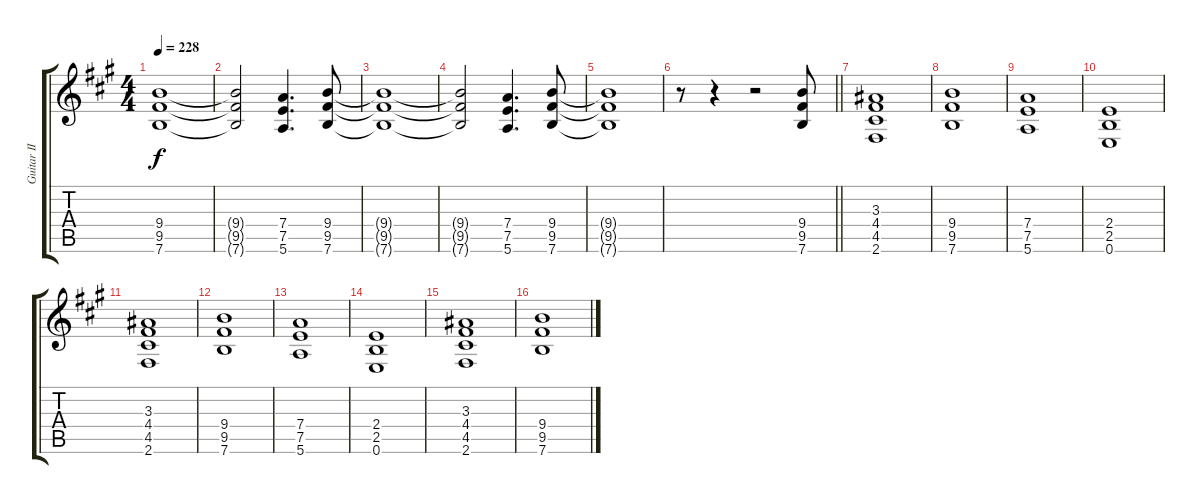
\track ("Guitar II" "Guitar II") {instrument distortionguitar}
\staff {score tabs}
\tuning (E4 B3 G3 D3 A2 E2) {hide}
\ts (4 4)
\tempo 228
\clef g2
\ks a
(9.4{t} 9.5{t} 7.6{t}).1{dy f} |
(9.4{t} 9.5{t} 7.6{t}).2 (7.4 7.5 5.6).4{d} (9.4 9.5 7.6).8 |
(9.4{t} 9.5{t} 7.6{t}).1 |
(9.4{t} 9.5{t} 7.6{t}).2 (7.4 7.5 5.6).4{d} (9.4 9.5 7.6).8 |
(9.4{t} 9.5{t} 7.6{t}).1 |
\barLineRight lightlight
r.8 r.4 r.2 (9.4 9.5 7.6).8 |
(3.3 4.4 4.5 2.6).1 |
(9.4 9.5 7.6).1 |
(7.4 7.5 5.6).1 |
(2.4 2.5 0.6).1 |
(3.3 4.4 4.5 2.6).1 |
(9.4 9.5 7.6).1 |
(7.4 7.5 5.6).1 |
(2.4 2.5 0.6).1 |
(3.3 4.4 4.5 2.6).1 |
(9.4 9.5 7.6).1
